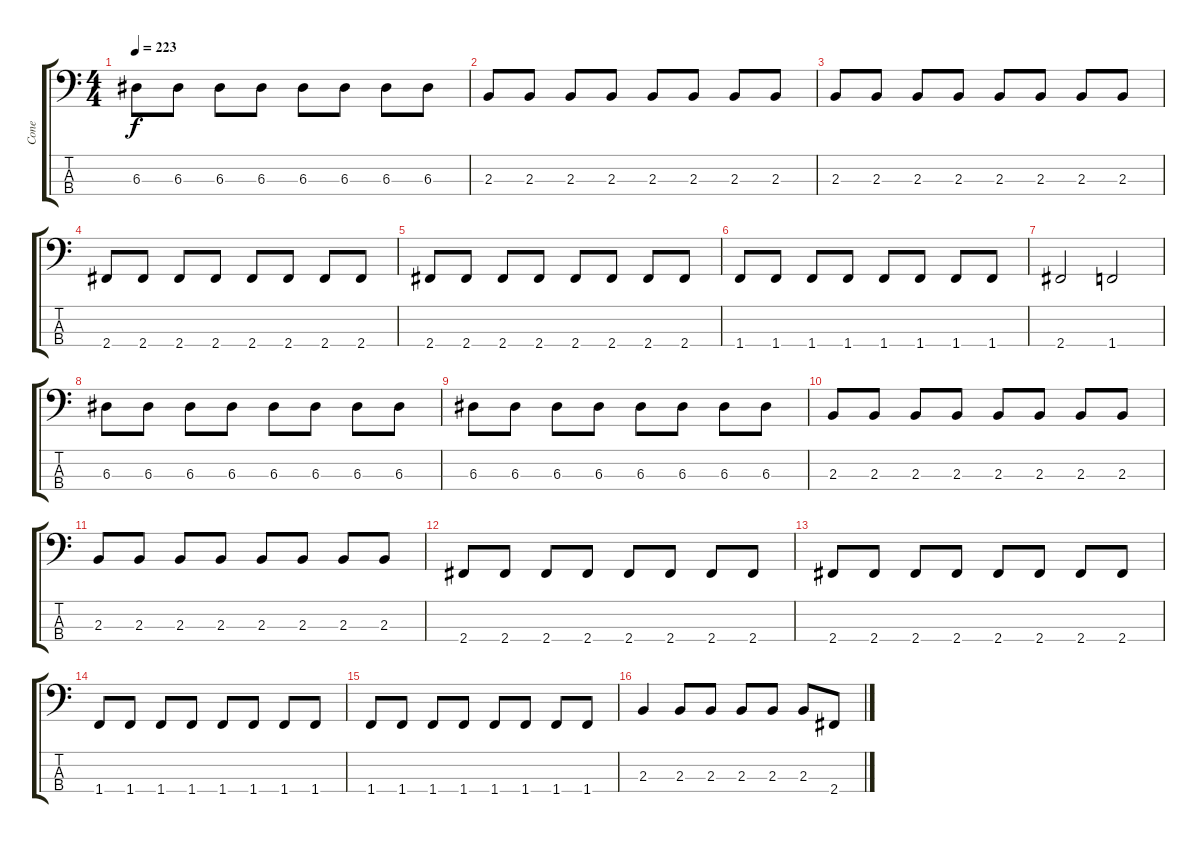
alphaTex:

\track ("Cone" "Cone") {instrument electricbassfinger}
\staff {score tabs}
\tuning (G2 D2 A1 E1) {hide}
\ts (4 4)
\tempo 223
\clef f4
\ks c
6.3.8{dy f} 6.3.8 6.3.8 6.3.8 6.3.8 6.3.8 6.3.8 6.3.8 |
2.3.8 2.3.8 2.3.8 2.3.8 2.3.8 2.3.8 2.3.8 2.3.8 |
2.3.8 2.3.8 2.3.8 2.3.8 2.3.8 2.3.8 2.3.8 2.3.8 |
2.4.8 2.4.8 2.4.8 2.4.8 2.4.8 2.4.8 2.4.8 2.4.8 |
2.4.8 2.4.8 2.4.8 2.4.8 2.4.8 2.4.8 2.4.8 2.4.8 |
1.4.8 1.4.8 1.4.8 1.4.8 1.4.8 1.4.8 1.4.8 1.4.8 |
2.4.2 1.4.2 |
6.3.8 6.3.8 6.3.8 6.3.8 6.3.8 6.3.8 6.3.8 6.3.8 |
6.3.8 6.3.8 6.3.8 6.3.8 6.3.8 6.3.8 6.3.8 6.3.8 |
2.3.8 2.3.8 2.3.8 2.3.8 2.3.8 2.3.8 2.3.8 2.3.8 |
2.3.8 2.3.8 2.3.8 2.3.8 2.3.8 2.3.8 2.3.8 2.3.8 |
2.4.8 2.4.8 2.4.8 2.4.8 2.4.8 2.4.8 2.4.8 2.4.8 |
2.4.8 2.4.8 2.4.8 2.4.8 2.4.8 2.4.8 2.4.8 2.4.8 |
1.4.8 1.4.8 1.4.8 1.4.8 1.4.8 1.4.8 1.4.8 1.4.8 |
1.4.8 1.4.8 1.4.8 1.4.8 1.4.8 1.4.8 1.4.8 1.4.8 |
2.3.4 2.3.8 2.3.8 2.3.8 2.3.8 2.3.8 2.4.8
